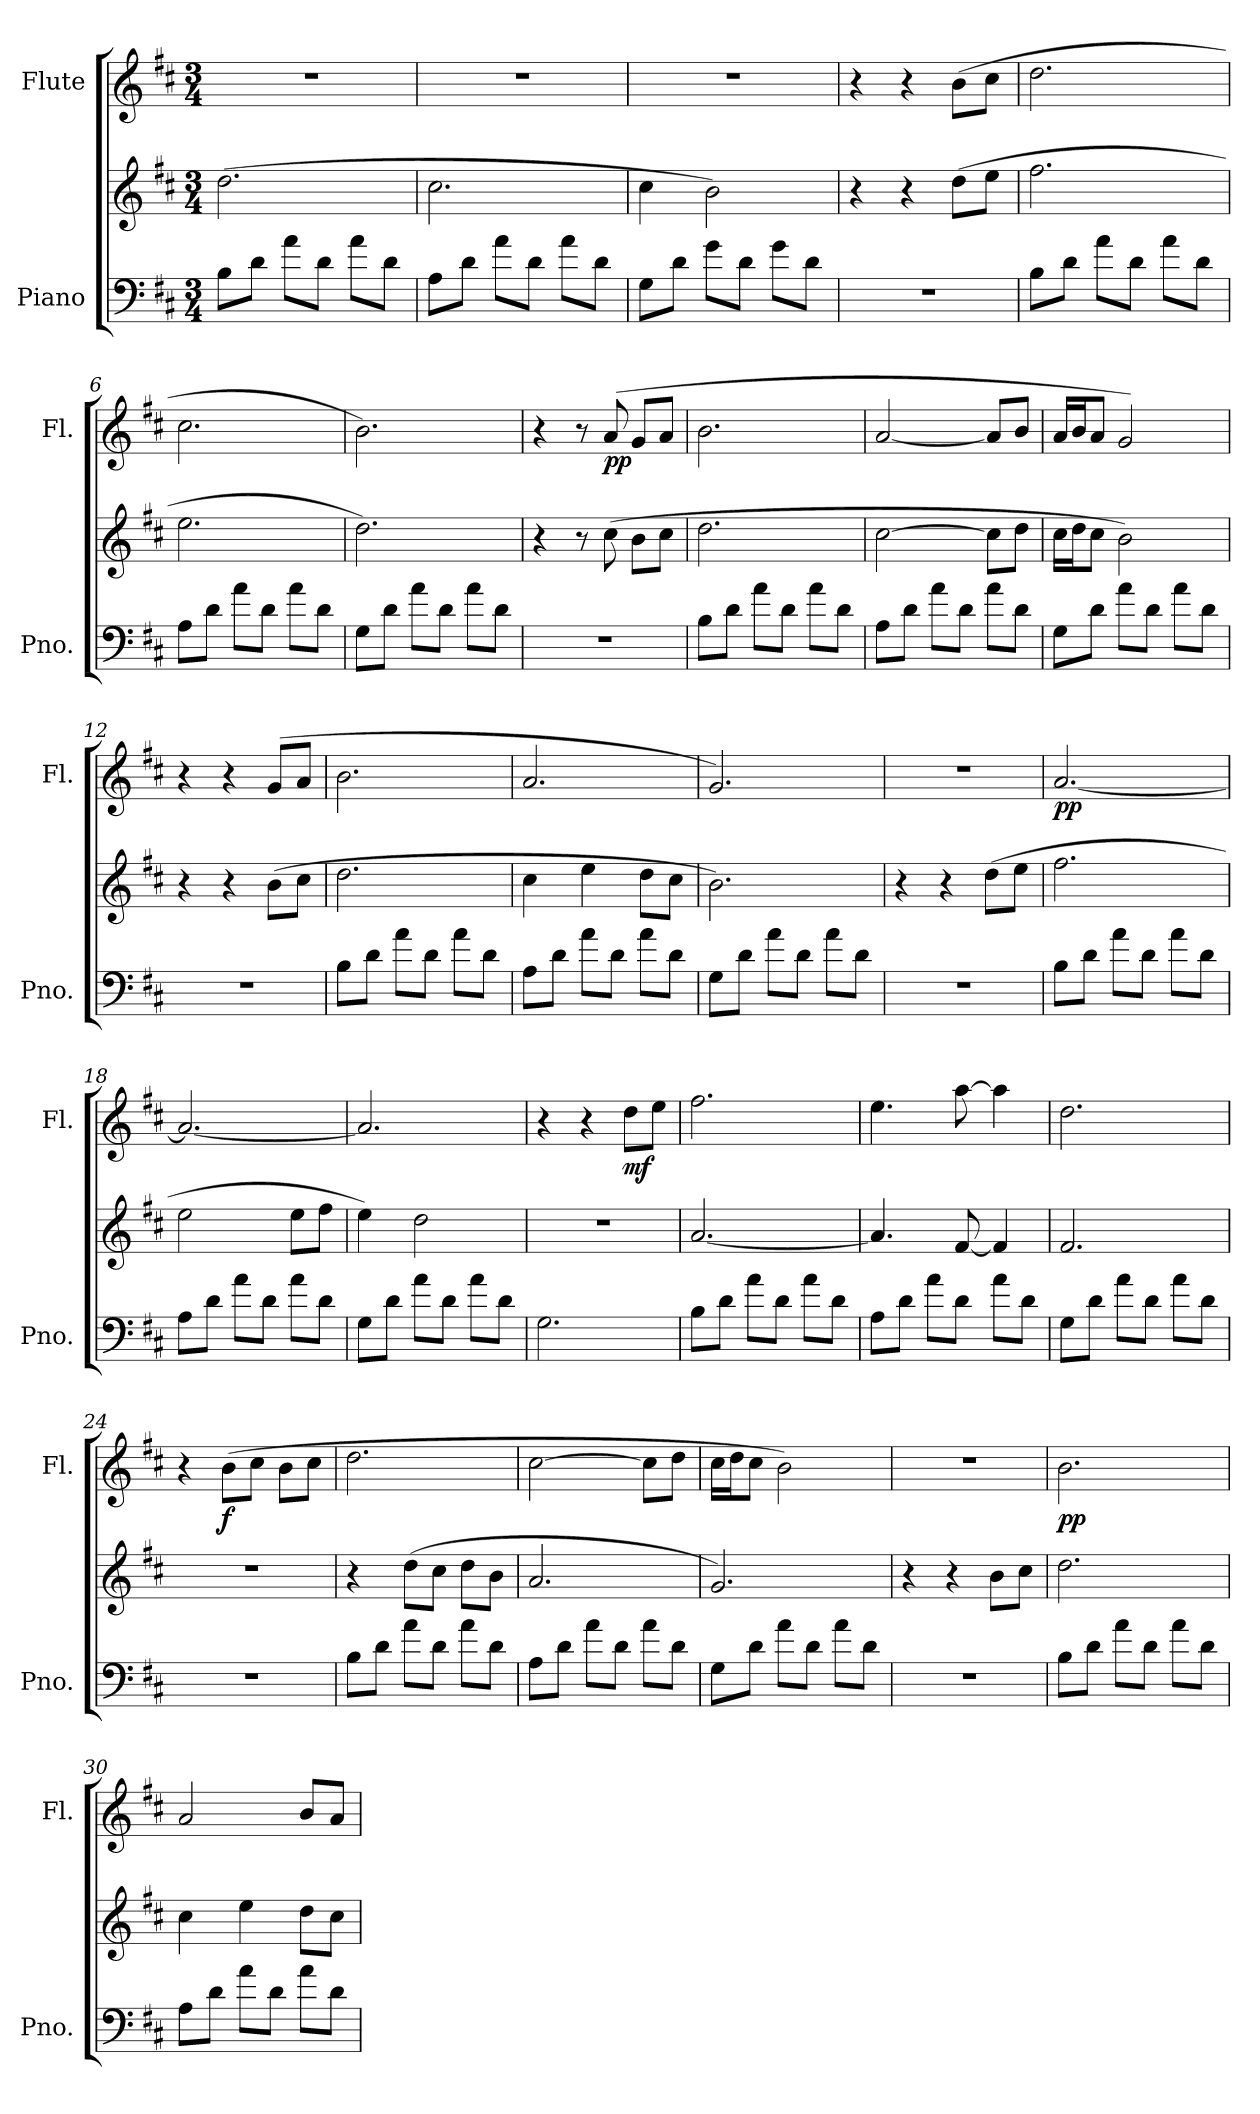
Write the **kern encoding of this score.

**kern	**kern	**kern	**dynam
*part2	*part2	*part1	*part1
*staff3	*staff2	*staff1	*staff1
*I"Piano	*	*I"Flute	*
*I'Pno.	*	*I'Fl.	*
*clefF4	*clefG2	*clefG2	*
*k[f#c#]	*k[f#c#]	*k[f#c#]	*
*M3/4	*M3/4	*M3/4	*
*MM136	*MM136	*MM136	*
=1	=1	=1	=1
8B\L	(2.dd\	2.r	.
8d\J	.	.	.
8a\L	.	.	.
8d\J	.	.	.
8a\L	.	.	.
8d\J	.	.	.
=2	=2	=2	=2
8A\L	2.cc#\	2.r	.
8d\J	.	.	.
8a\L	.	.	.
8d\J	.	.	.
8a\L	.	.	.
8d\J	.	.	.
=3	=3	=3	=3
8G\L	4cc#\	2.r	.
8d\J	.	.	.
8g\L	2b\)	.	.
8d\J	.	.	.
8g\L	.	.	.
8d\J	.	.	.
=4	=4	=4	=4
2.r	4r	4r	.
.	4r	4r	.
.	(8dd\L	(8b\L	.
.	8ee\J	8cc#\J	.
=5	=5	=5	=5
8B\L	2.ff#\	2.dd\	.
8d\J	.	.	.
8a\L	.	.	.
8d\J	.	.	.
8a\L	.	.	.
8d\J	.	.	.
!!LO:LB:g=z
=6	=6	=6	=6
8A\L	2.ee\	2.cc#\	.
8d\J	.	.	.
8a\L	.	.	.
8d\J	.	.	.
8a\L	.	.	.
8d\J	.	.	.
=7	=7	=7	=7
8G\L	2.dd\)	2.b\)	.
8d\J	.	.	.
8a\L	.	.	.
8d\J	.	.	.
8a\L	.	.	.
8d\J	.	.	.
=8	=8	=8	=8
2.r	4r	4r	.
.	8r	8r	.
!	!	!	!LO:DY:b
.	(8cc#\	(8a/	pp
.	8b\L	8g/L	.
.	8cc#\J	8a/J	.
=9	=9	=9	=9
8B\L	2.dd\	2.b\	.
8d\J	.	.	.
8a\L	.	.	.
8d\J	.	.	.
8a\L	.	.	.
8d\J	.	.	.
=10	=10	=10	=10
8A\L	[2cc#\	[2a/	.
8d\J	.	.	.
8a\L	.	.	.
8d\J	.	.	.
8a\L	8cc#\L]	8a/L]	.
8d\J	8dd\J	8b/J	.
!!LO:LB:g=z
=11	=11	=11	=11
8G\L	16cc#\LL	16a/LL	.
.	16dd\J	16b/J	.
8d\J	8cc#\J	8a/J	.
8a\L	2b\)	2g/)	.
8d\J	.	.	.
8a\L	.	.	.
8d\J	.	.	.
=12	=12	=12	=12
2.r	4r	4r	.
.	4r	4r	.
.	(8b\L	(8g/L	.
.	8cc#\J	8a/J	.
=13	=13	=13	=13
8B\L	2.dd\	2.b\	.
8d\J	.	.	.
8a\L	.	.	.
8d\J	.	.	.
8a\L	.	.	.
8d\J	.	.	.
=14	=14	=14	=14
8A\L	4cc#\	2.a/	.
8d\J	.	.	.
8a\L	4ee\	.	.
8d\J	.	.	.
8a\L	8dd\L	.	.
8d\J	8cc#\J	.	.
=15	=15	=15	=15
8G\L	2.b\)	2.g/)	.
8d\J	.	.	.
8a\L	.	.	.
8d\J	.	.	.
8a\L	.	.	.
8d\J	.	.	.
!!LO:PB:g=z
=16	=16	=16	=16
2.r	4r	2.r	.
.	4r	.	.
.	(8dd\L	.	.
.	8ee\J	.	.
=17	=17	=17	=17
!	!	!	!LO:DY:b
8B\L	2.ff#\	[2.a/	pp
8d\J	.	.	.
8a\L	.	.	.
8d\J	.	.	.
8a\L	.	.	.
8d\J	.	.	.
=18	=18	=18	=18
8A\L	2ee\	2.a/_	.
8d\J	.	.	.
8a\L	.	.	.
8d\J	.	.	.
8a\L	8ee\L	.	.
8d\J	8ff#\J	.	.
=19	=19	=19	=19
8G\L	4ee\)	2.a/]	.
8d\J	.	.	.
8a\L	2dd\	.	.
8d\J	.	.	.
8a\L	.	.	.
8d\J	.	.	.
=20	=20	=20	=20
2.G\	2.r	4r	.
.	.	4r	.
!	!	!	!LO:DY:b
.	.	8dd\L	mf
.	.	8ee\J	.
=21	=21	=21	=21
8B\L	[2.a/	2.ff#\	.
8d\J	.	.	.
8a\L	.	.	.
8d\J	.	.	.
8a\L	.	.	.
8d\J	.	.	.
!!LO:LB:g=z
=22	=22	=22	=22
8A\L	4.a/]	4.ee\	.
8d\J	.	.	.
8a\L	.	.	.
8d\J	[8f#/	[8aa\	.
8a\L	4f#/]	4aa\]	.
8d\J	.	.	.
=23	=23	=23	=23
8G\L	2.f#/	2.dd\	.
8d\J	.	.	.
8a\L	.	.	.
8d\J	.	.	.
8a\L	.	.	.
8d\J	.	.	.
=24	=24	=24	=24
2.r	2.r	4r	.
!	!	!	!LO:DY:b
.	.	(8b\L	f
.	.	8cc#\J	.
.	.	8b\L	.
.	.	8cc#\J	.
=25	=25	=25	=25
8B\L	4r	2.dd\	.
8d\J	.	.	.
8a\L	(8dd\L	.	.
8d\J	8cc#\J	.	.
8a\L	8dd\L	.	.
8d\J	8b\J	.	.
=26	=26	=26	=26
8A\L	2.a/	[2cc#\	.
8d\J	.	.	.
8a\L	.	.	.
8d\J	.	.	.
8a\L	.	8cc#\L]	.
8d\J	.	8dd\J	.
!!LO:LB:g=z
=27	=27	=27	=27
8G\L	2.g/)	16cc#\LL	.
.	.	16dd\J	.
8d\J	.	8cc#\J	.
8a\L	.	2b\)	.
8d\J	.	.	.
8a\L	.	.	.
8d\J	.	.	.
=28	=28	=28	=28
2.r	4r	2.r	.
.	4r	.	.
.	8b\L	.	.
.	8cc#\J	.	.
=29	=29	=29	=29
!	!	!	!LO:DY:b
8B\L	2.dd\	2.b\	pp
8d\J	.	.	.
8a\L	.	.	.
8d\J	.	.	.
8a\L	.	.	.
8d\J	.	.	.
=30	=30	=30	=30
8A\L	4cc#\	2a/	.
8d\J	.	.	.
8a\L	4ee\	.	.
8d\J	.	.	.
8a\L	8dd\L	8b/L	.
8d\J	8cc#\J	8a/J	.
=	=	=	=
*-	*-	*-	*-
